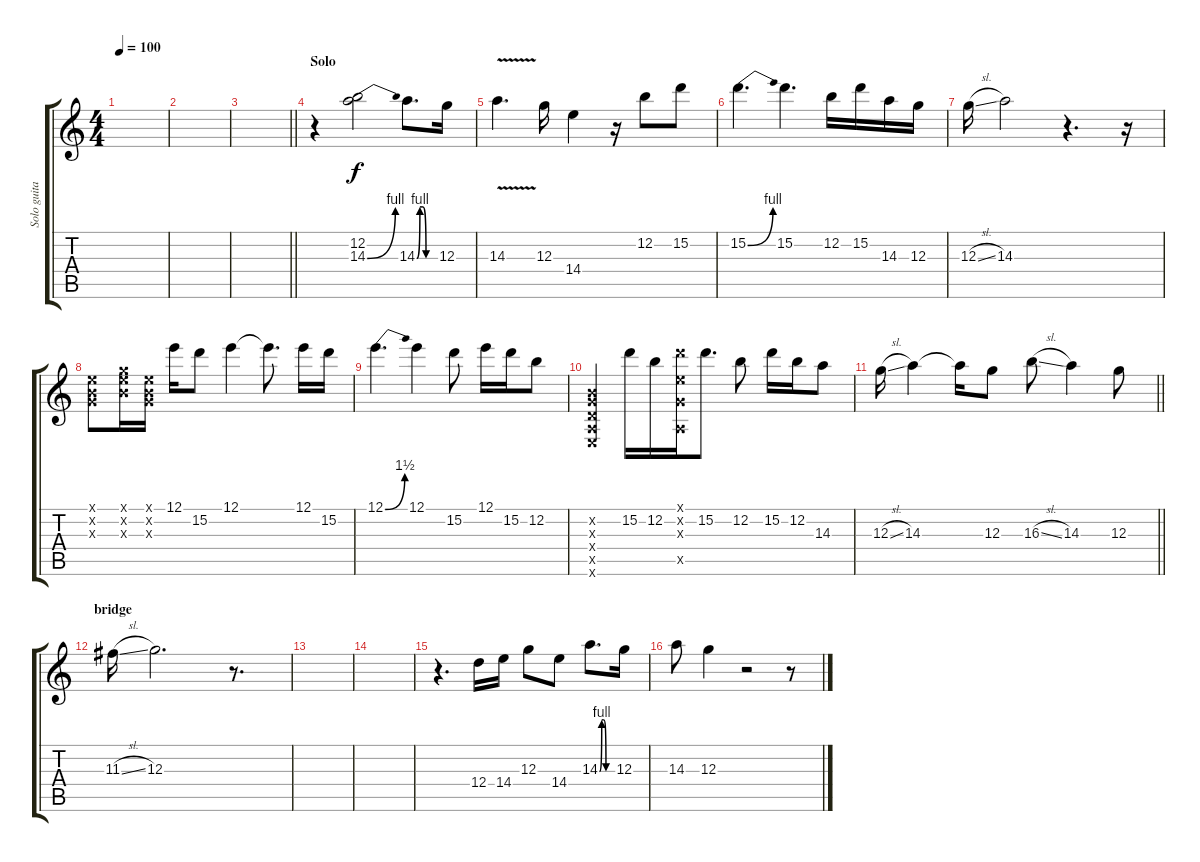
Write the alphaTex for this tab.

\track ("Solo guitar" "Solo guita") {instrument electricguitarjazz}
\staff {score tabs}
\tuning (E4 B3 G3 D3 A2 E2) {hide}
\ts (4 4)
\tempo 100
\clef g2
\ks c
|
|
\barLineRight lightlight
|
\section ("" "Solo")
r.4{instrument distortionguitar} (12.2 14.3{be (bend 0 0 60 4)}).2 14.3{be (custom 0 0 10 4 20 4 30 0 60 0)}.8{d} 12.3.16 |
14.3{v}.4{d} 12.3.16 14.4.4 r.16 12.2.8 15.2.8 |
15.2{be (bend 0 0 60 4)}.4{d} 15.2.4{d} 12.2.16 15.2.16 14.3.16 12.3.16 |
12.3{sl}.16 14.3.2 r.4{d} r.16 |
(0.1{x} 0.2{x} 0.3{x}).8 (0.1{x} 0.2{x} 12.3{x}).16 (0.1{x} 0.2{x} 0.3{x}).16 12.1.16 15.2.8 12.1.4 12.1{t}.8{d} 12.1.16 15.2.16 |
12.1{be (bend 0 0 60 6)}.4{d} 12.1.4 15.2.8 12.1.16 15.2.16 12.2.8 |
(0.2{x} 0.3{x} 0.4{x} 0.5{x} 0.6{x}).4 15.2.16 12.2.16 (0.1{x} 15.2{x} 0.3{x} 0.5{x}).16 15.2.8{d} 12.2.8 15.2.16 12.2.16 14.3.8 |
\barLineRight lightlight
12.3{sl}.16 14.3.4 14.3{t}.16 12.3.8 16.3{sl}.8 14.3.4 12.3.8 |
\section ("" "bridge")
11.3{sl}.16 12.3.2{d} r.8{d} |
|
|
r.4{d} 12.4.16 14.4.16 12.3.8 14.4.8 14.3{be (custom 0 0 10 4 20 4 30 0 60 0)}.8{d} 12.3.16 |
14.3.8 12.3.4 r.2 r.8
